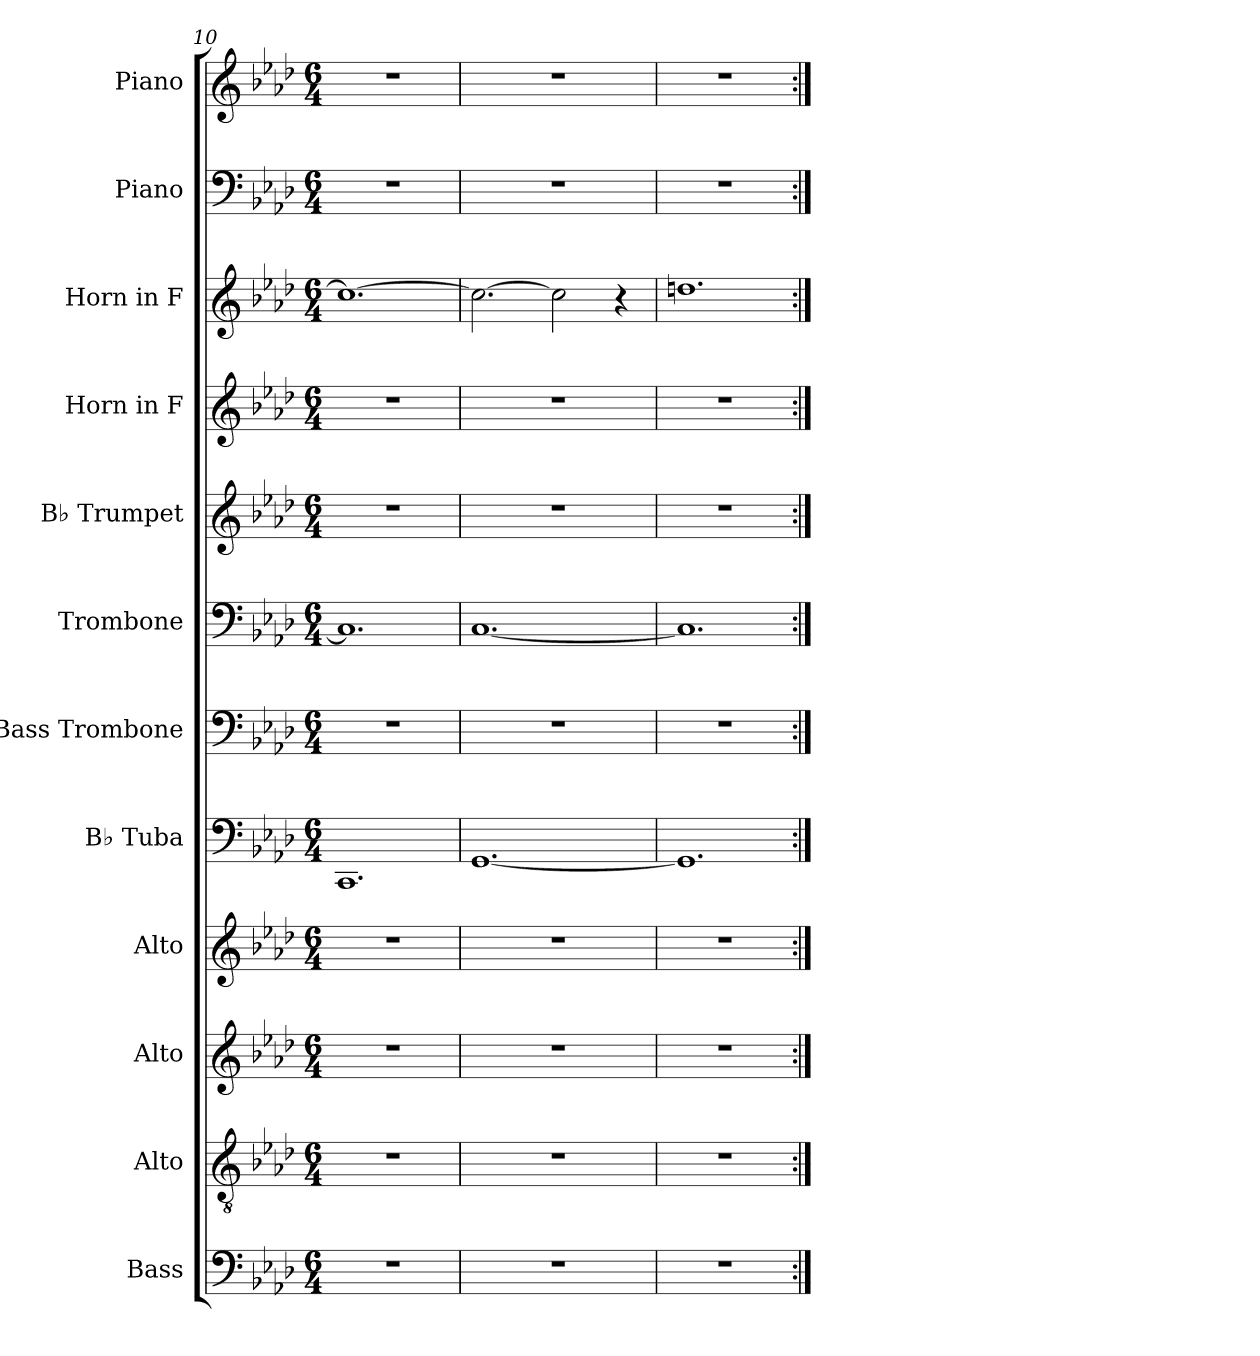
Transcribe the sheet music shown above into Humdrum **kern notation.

**kern	**kern	**kern	**kern	**kern	**kern	**kern	**kern	**kern	**kern	**kern	**kern
*part12	*part11	*part10	*part9	*part8	*part7	*part6	*part5	*part4	*part3	*part2	*part1
*staff12	*staff11	*staff10	*staff9	*staff8	*staff7	*staff6	*staff5	*staff4	*staff3	*staff2	*staff1
*I"Bass	*I"Alto	*I"Alto	*I"Alto	*I"B♭ Tuba	*I"Bass Trombone	*I"Trombone	*I"B♭ Trumpet	*I"Horn in F	*I"Horn in F	*I"Piano	*I"Piano
*I'B.	*I'A.	*I'A.	*I'A.	*I'B♭ Tu.	*I'B. Tbn.	*I'Tbn.	*I'B♭ Tpt.	*	*	*I'Pno.	*I'Pno.
*clefF4	*clefGv2	*clefG2	*clefG2	*clefF4	*clefF4	*clefF4	*clefG2	*clefG2	*clefG2	*clefF4	*clefG2
*	*	*	*	*	*	*	*ITrd1c2	*ITrd4c7	*ITrd4c7	*	*
*k[b-e-a-d-]	*k[b-e-a-d-]	*k[b-e-a-d-]	*k[b-e-a-d-]	*k[b-e-a-d-]	*k[b-e-a-d-]	*k[b-e-a-d-]	*k[b-e-a-d-g-c-]	*k[b-e-a-d-g-]	*k[b-e-a-d-g-]	*k[b-e-a-d-]	*k[b-e-a-d-]
*M6/4	*M6/4	*M6/4	*M6/4	*M6/4	*M6/4	*M6/4	*M6/4	*M6/4	*M6/4	*M6/4	*M6/4
=10	=10	=10	=10	=10	=10	=10	=10	=10	=10	=10	=10
1.r	1.r	1.r	1.r	1.CC	1.r	1.C]	1.r	1.r	1.f_	1.r	1.r
!!LO:PB:g=z
=11	=11	=11	=11	=11	=11	=11	=11	=11	=11	=11	=11
1.r	1.r	1.r	1.r	[1.GG	1.r	[1.C	1.r	1.r	2.f\_	1.r	1.r
.	.	.	.	.	.	.	.	.	2f\]	.	.
.	.	.	.	.	.	.	.	.	4r	.	.
=12	=12	=12	=12	=12	=12	=12	=12	=12	=12	=12	=12
1.r	1.r	1.r	1.r	1.GG]	1.r	1.C]	1.r	1.r	1.gn	1.r	1.r
=:|!	=:|!	=:|!	=:|!	=:|!	=:|!	=:|!	=:|!	=:|!	=:|!	=:|!	=:|!
*-	*-	*-	*-	*-	*-	*-	*-	*-	*-	*-	*-
